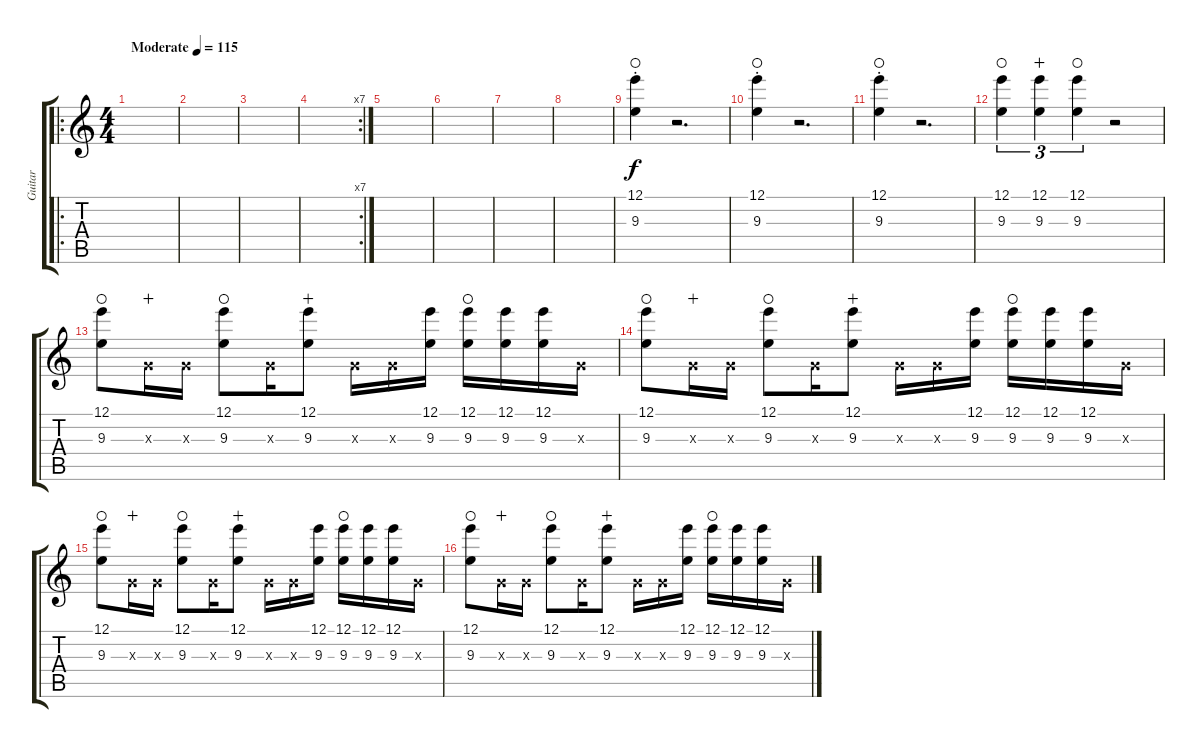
\track ("Guitar" "Guitar") {instrument electricguitarjazz}
\staff {score tabs}
\tuning (E4 B3 G3 D3 A2 E2) {hide}
\ro
\ts (4 4)
\tempo (115 "Moderate")
\clef g2
\ks c
|
|
|
\rc 7
|
|
|
|
|
(12.1{st} 9.3{st}).4{waho} r.2{d} |
(12.1{st} 9.3{st}).4{waho} r.2{d} |
(12.1{st} 9.3{st}).4{waho} r.2{d} |
(12.1 9.3).4{tu (3 2) waho} (12.1 9.3).4{tu (3 2) wahc} (12.1 9.3).4{tu (3 2) waho} r.2 |
(12.1 9.3).8{waho} 0.3{x}.16{wahc} 0.3{x}.16 (12.1 9.3).8{waho} 0.3{x}.16 (12.1 9.3).8{wahc} 0.3{x}.16 0.3{x}.16 (12.1 9.3).16 (12.1 9.3).16{waho} (12.1 9.3).16 (12.1 9.3).16 0.3{x}.16 |
(12.1 9.3).8{waho} 0.3{x}.16{wahc} 0.3{x}.16 (12.1 9.3).8{waho} 0.3{x}.16 (12.1 9.3).8{wahc} 0.3{x}.16 0.3{x}.16 (12.1 9.3).16 (12.1 9.3).16{waho} (12.1 9.3).16 (12.1 9.3).16 0.3{x}.16 |
(12.1 9.3).8{waho} 0.3{x}.16{wahc} 0.3{x}.16 (12.1 9.3).8{waho} 0.3{x}.16 (12.1 9.3).8{wahc} 0.3{x}.16 0.3{x}.16 (12.1 9.3).16 (12.1 9.3).16{waho} (12.1 9.3).16 (12.1 9.3).16 0.3{x}.16 |
(12.1 9.3).8{waho} 0.3{x}.16{wahc} 0.3{x}.16 (12.1 9.3).8{waho} 0.3{x}.16 (12.1 9.3).8{wahc} 0.3{x}.16 0.3{x}.16 (12.1 9.3).16 (12.1 9.3).16{waho} (12.1 9.3).16 (12.1 9.3).16 0.3{x}.16
